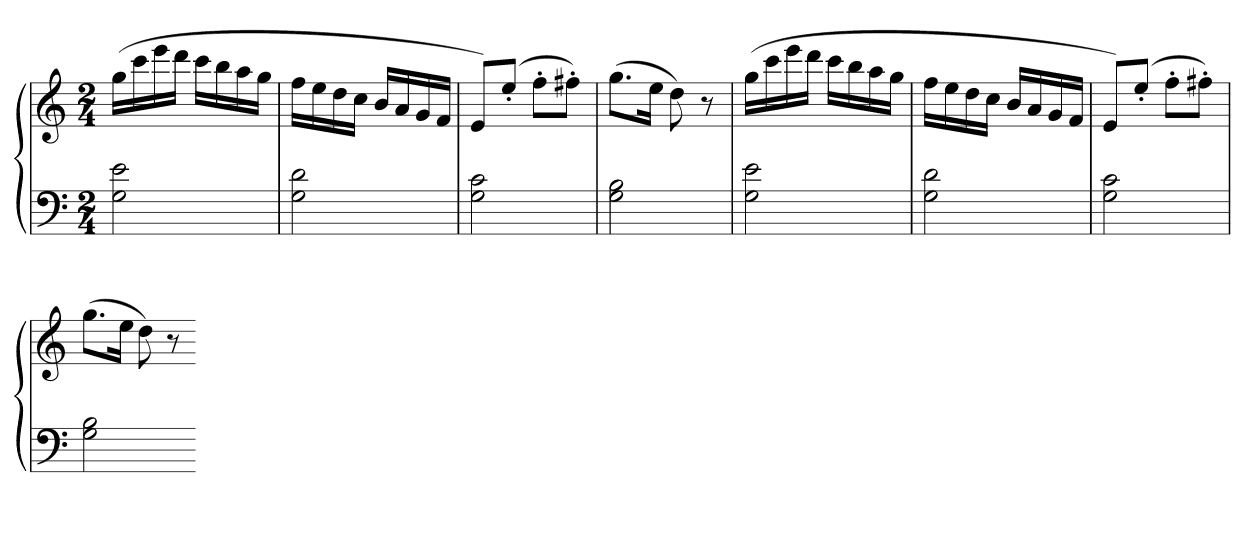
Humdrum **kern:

**kern	**kern
*part1	*part1
*staff2	*staff1
*M2/4	*M2/4
=	=
2G 2e	(16ggLL
.	16ccc
.	16eee
.	16dddJJ
.	16cccLL
.	16bb
.	16aa
.	16ggJJ
=	=
2G 2d	16ffLL
.	16ee
.	16dd
.	16ccJJ
.	16bLL
.	16a
.	16g
.	16fJJ
=	=
2G 2c	8eL)
.	(8ee'J
.	8ff'L
.	8ff#X'J)
=	=
2G 2B	(8.ggL
.	16eeJk
.	8dd)
.	8r
=	=
2G 2e	(16ggLL
.	16ccc
.	16eee
.	16dddJJ
.	16cccLL
.	16bb
.	16aa
.	16ggJJ
=	=
2G 2d	16ffLL
.	16ee
.	16dd
.	16ccJJ
.	16bLL
.	16a
.	16g
.	16fJJ
=	=
2G 2c	8eL)
.	(8ee'J
.	8ff'L
.	8ff#X'J)
=	=
2G 2B	(8.ggL
.	16eeJk
.	8dd)
.	8r
=-	=-
*-	*-
